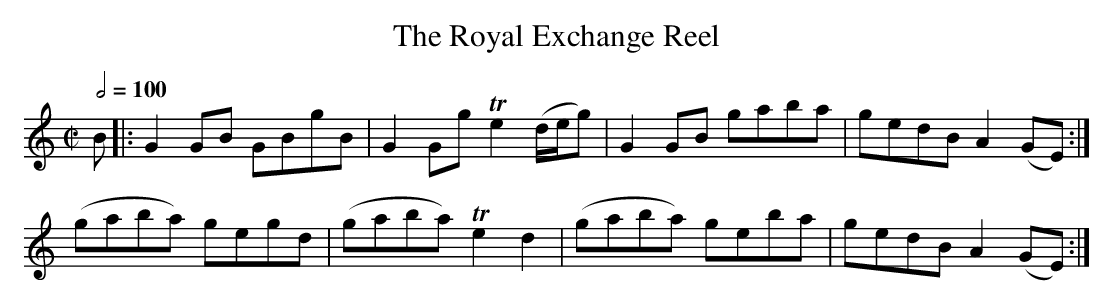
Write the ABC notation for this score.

X:1
T:The Royal Exchange Reel
M:C|
L:1/8
Q:1/2=100
K:G Mixolydian
B|:G2GB  GBgB| G2Gg  Te2(d/e/g)| G2GB  gaba|gedB A2(GE):|
  (gaba) gegd|(gaba) Te2 d2    |(gaba) geba|gedB A2(GE):|
